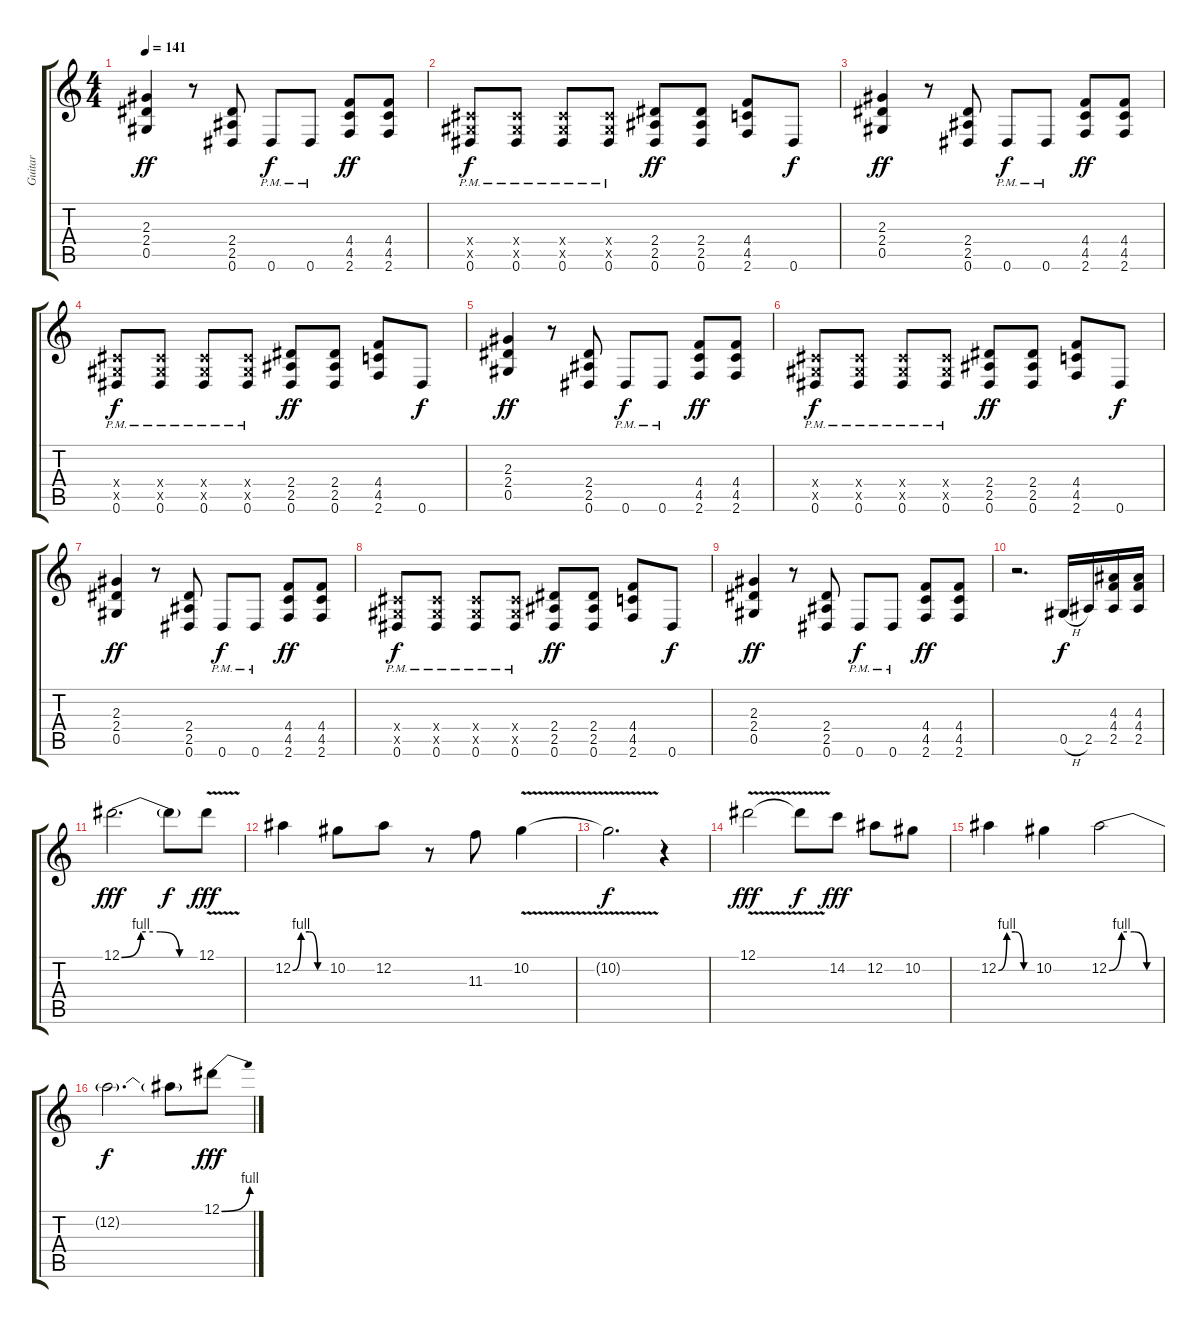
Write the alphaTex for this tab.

\track ("Guitar" "Guitar") {instrument overdrivenguitar}
\staff {score tabs}
\tuning (Eb4 Bb3 Gb3 Db3 Ab2 Eb2) {hide}
\ts (4 4)
\tempo 141
\clef g2
\ks c
(2.3 2.4 0.5).4{dy ff} r.8 (2.4 2.5 0.6).8 0.6{pm}.8{dy f} 0.6{pm}.8 (4.4 4.5 2.6).8{dy ff} (4.4 4.5 2.6).8 |
(0.4{x} 0.5{x} 0.6{pm}).8{dy f} (0.4{x} 0.5{x} 0.6{pm}).8 (0.4{x} 0.5{x} 0.6{pm}).8 (0.4{x} 0.5{x} 0.6{pm}).8 (2.4 2.5 0.6).8{dy ff} (2.4 2.5 0.6).8 (4.4 4.5 2.6).8 0.6.8{dy f} |
(2.3 2.4 0.5).4{dy ff} r.8 (2.4 2.5 0.6).8 0.6{pm}.8{dy f} 0.6{pm}.8 (4.4 4.5 2.6).8{dy ff} (4.4 4.5 2.6).8 |
(0.4{x} 0.5{x} 0.6{pm}).8{dy f} (0.4{x} 0.5{x} 0.6{pm}).8 (0.4{x} 0.5{x} 0.6{pm}).8 (0.4{x} 0.5{x} 0.6{pm}).8 (2.4 2.5 0.6).8{dy ff} (2.4 2.5 0.6).8 (4.4 4.5 2.6).8 0.6.8{dy f} |
(2.3 2.4 0.5).4{dy ff} r.8 (2.4 2.5 0.6).8 0.6{pm}.8{dy f} 0.6{pm}.8 (4.4 4.5 2.6).8{dy ff} (4.4 4.5 2.6).8 |
(0.4{x} 0.5{x} 0.6{pm}).8{dy f} (0.4{x} 0.5{x} 0.6{pm}).8 (0.4{x} 0.5{x} 0.6{pm}).8 (0.4{x} 0.5{x} 0.6{pm}).8 (2.4 2.5 0.6).8{dy ff} (2.4 2.5 0.6).8 (4.4 4.5 2.6).8 0.6.8{dy f} |
(2.3 2.4 0.5).4{dy ff} r.8 (2.4 2.5 0.6).8 0.6{pm}.8{dy f} 0.6{pm}.8 (4.4 4.5 2.6).8{dy ff} (4.4 4.5 2.6).8 |
(0.4{x} 0.5{x} 0.6{pm}).8{dy f} (0.4{x} 0.5{x} 0.6{pm}).8 (0.4{x} 0.5{x} 0.6{pm}).8 (0.4{x} 0.5{x} 0.6{pm}).8 (2.4 2.5 0.6).8{dy ff} (2.4 2.5 0.6).8 (4.4 4.5 2.6).8 0.6.8{dy f} |
(2.3 2.4 0.5).4{dy ff} r.8 (2.4 2.5 0.6).8 0.6{pm}.8{dy f} 0.6{pm}.8 (4.4 4.5 2.6).8{dy ff} (4.4 4.5 2.6).8 |
r.2{d} 0.5{h}.16{dy f} 2.5.16 (4.3 4.4 2.5).16 (4.3 4.4 2.5).16 |
12.1{be (custom 0 0 15 4 30 4 45 0 60 0)}.2{d dy fff} 12.1{t}.8{dy f} 12.1{v}.8{dy fff} |
12.2{be (custom 0 0 15 4 30 4 45 0 60 0)}.4 10.2.8 12.2.8 r.8 11.3.8 10.2{v}.4 |
10.2{t}.2{d dy f} r.4 |
12.1{v}.2{dy fff} 12.1{t}.8{dy f} 14.2.8{dy fff} 12.2.8 10.2.8 |
12.2{be (custom 0 0 15 4 30 4 45 0 60 0)}.4 10.2.4 12.2{be (custom 0 0 15 4 30 4 45 0 60 0)}.2 |
12.2{t}.2{d dy f} 12.2{t}.8 12.1{be (bend 0 0 60 4)}.8{dy fff}
